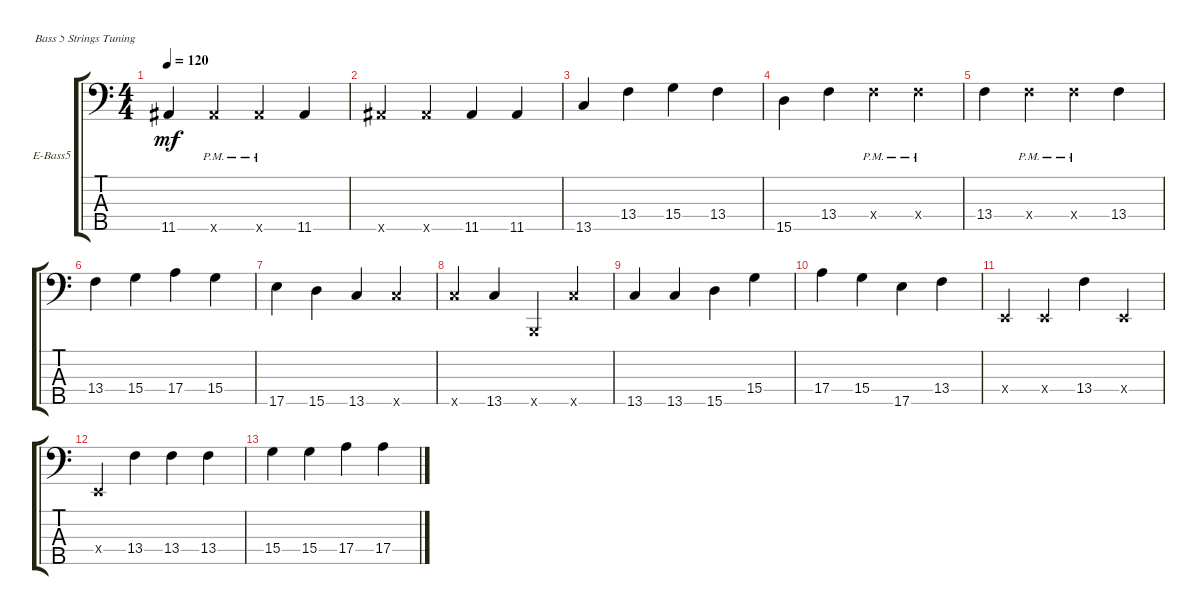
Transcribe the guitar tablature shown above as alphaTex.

\defaultSystemsLayout 4
\bracketExtendMode groupsimilarinstruments
\firstSystemTrackNameOrientation horizontal
\otherSystemsTrackNameOrientation horizontal
\track ("Electric Bass" "E-Bass5") {instrument electricbassfinger}
\staff {score tabs}
\tuning (G2 D2 A1 E1 B0)
\ts (4 4)
\tempo 120
\clef f4
\ks c
11.5.4{dy mf instrument electricbassfinger} 11.5{pm x}.4 11.5{pm x}.4 11.5.4 |
11.5{x}.4 11.5{x}.4 11.5.4 11.5.4 |
13.5.4 13.4.4 15.4.4 13.4.4 |
15.5.4 13.4.4 13.4{pm x}.4 13.4{pm x}.4 |
13.4.4 13.4{pm x}.4 13.4{pm x}.4 13.4.4 |
13.4.4 15.4.4 17.4.4 15.4.4 |
17.5.4 15.5.4 13.5.4 13.5{x}.4 |
13.5{x}.4 13.5.4 0.5{x}.4 13.5{x}.4 |
13.5.4 13.5.4 15.5.4 15.4.4 |
17.4.4 15.4.4 17.5.4 13.4.4 |
0.4{x}.4 0.4{x}.4 13.4.4 0.4{x}.4 |
0.4{x}.4 13.4.4 13.4.4 13.4.4 |
15.4.4 15.4.4 17.4.4 17.4.4
